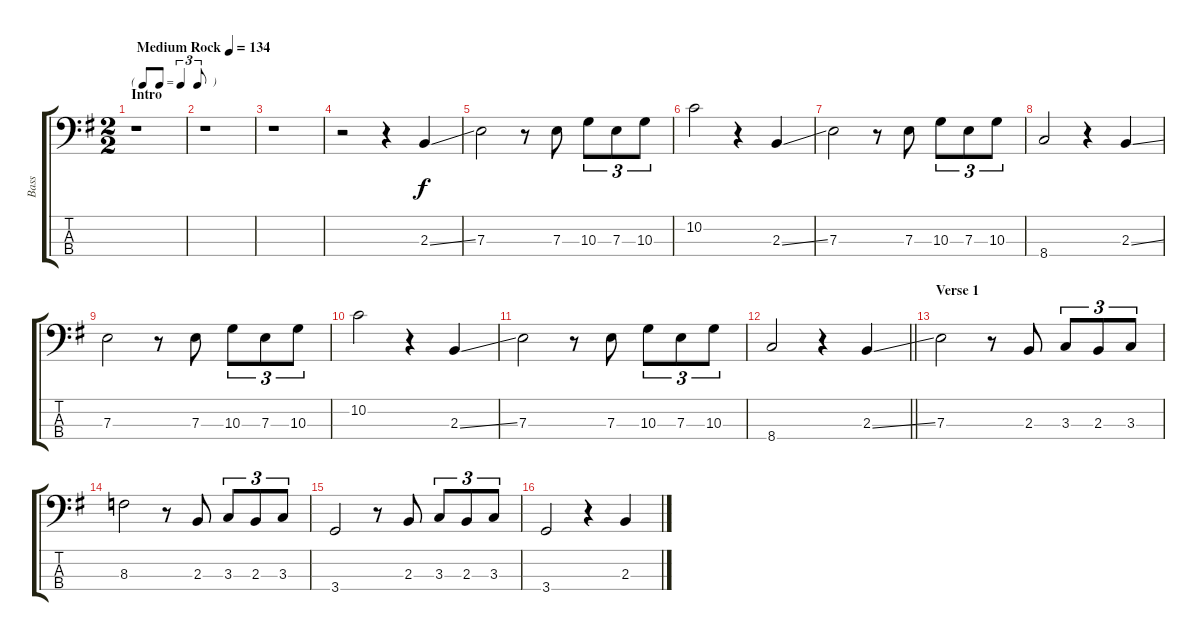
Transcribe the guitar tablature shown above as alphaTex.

\track ("Bass" "Bass") {instrument electricbassfinger}
\staff {score tabs}
\tuning (G2 D2 A1 E1) {hide}
\ts (2 2)
\tf triplet8th
\section ("" "Intro")
\tempo (134 "Medium Rock")
\clef f4
\ks g
r.1{dy f instrument electricbassfinger} |
r.1 |
r.1 |
r.2 r.4 2.3{ss}.4 |
7.3.2 r.8 7.3.8 10.3.8{tu (3 2)} 7.3.8{tu (3 2)} 10.3.8{tu (3 2)} |
10.2.2 r.4 2.3{ss}.4 |
7.3.2 r.8 7.3.8 10.3.8{tu (3 2)} 7.3.8{tu (3 2)} 10.3.8{tu (3 2)} |
8.4.2 r.4 2.3{ss}.4 |
7.3.2 r.8 7.3.8 10.3.8{tu (3 2)} 7.3.8{tu (3 2)} 10.3.8{tu (3 2)} |
10.2.2 r.4 2.3{ss}.4 |
7.3.2 r.8 7.3.8 10.3.8{tu (3 2)} 7.3.8{tu (3 2)} 10.3.8{tu (3 2)} |
\barLineRight lightlight
8.4.2 r.4 2.3{ss}.4 |
\section ("" "Verse 1")
7.3.2 r.8 2.3.8 3.3.8{tu (3 2)} 2.3.8{tu (3 2)} 3.3.8{tu (3 2)} |
8.3.2 r.8 2.3.8 3.3.8{tu (3 2)} 2.3.8{tu (3 2)} 3.3.8{tu (3 2)} |
3.4.2 r.8 2.3.8 3.3.8{tu (3 2)} 2.3.8{tu (3 2)} 3.3.8{tu (3 2)} |
3.4.2 r.4 2.3{ss}.4
